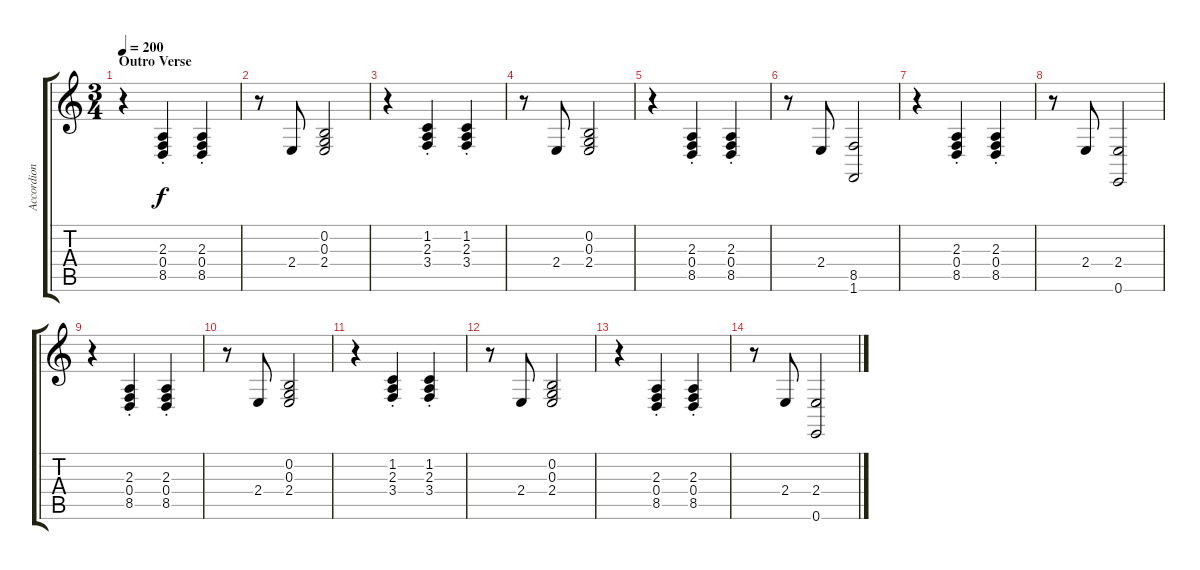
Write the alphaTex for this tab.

\track ("Accordion (Rhythm)" "Accordion ") {instrument accordion}
\staff {score tabs}
\tuning (E4 B3 G3 D3 A2 E2) {hide}
\ts (3 4)
\section ("" "Outro Verse")
\tempo 200
\clef g2
\ks c
r.4{dy f} (2.3{st} 0.4{st} 8.5{st}).4 (2.3{st} 0.4{st} 8.5{st}).4 |
r.8 2.4.8 (0.2 0.3 2.4).2 |
r.4 (1.2{st} 2.3{st} 3.4{st}).4 (1.2{st} 2.3{st} 3.4{st}).4 |
r.8 2.4.8 (0.2 0.3 2.4).2 |
r.4 (2.3{st} 0.4{st} 8.5{st}).4 (2.3{st} 0.4{st} 8.5{st}).4 |
r.8 2.4.8 (8.5 1.6).2 |
r.4 (2.3{st} 0.4{st} 8.5{st}).4 (2.3{st} 0.4{st} 8.5{st}).4 |
r.8 2.4.8 (2.4 0.6).2 |
r.4 (2.3{st} 0.4{st} 8.5{st}).4 (2.3{st} 0.4{st} 8.5{st}).4 |
r.8 2.4.8 (0.2 0.3 2.4).2 |
r.4 (1.2{st} 2.3{st} 3.4{st}).4 (1.2{st} 2.3{st} 3.4{st}).4 |
r.8 2.4.8 (0.2 0.3 2.4).2 |
r.4 (2.3{st} 0.4{st} 8.5{st}).4 (2.3{st} 0.4{st} 8.5{st}).4 |
r.8 2.4.8 (2.4 0.6).2
